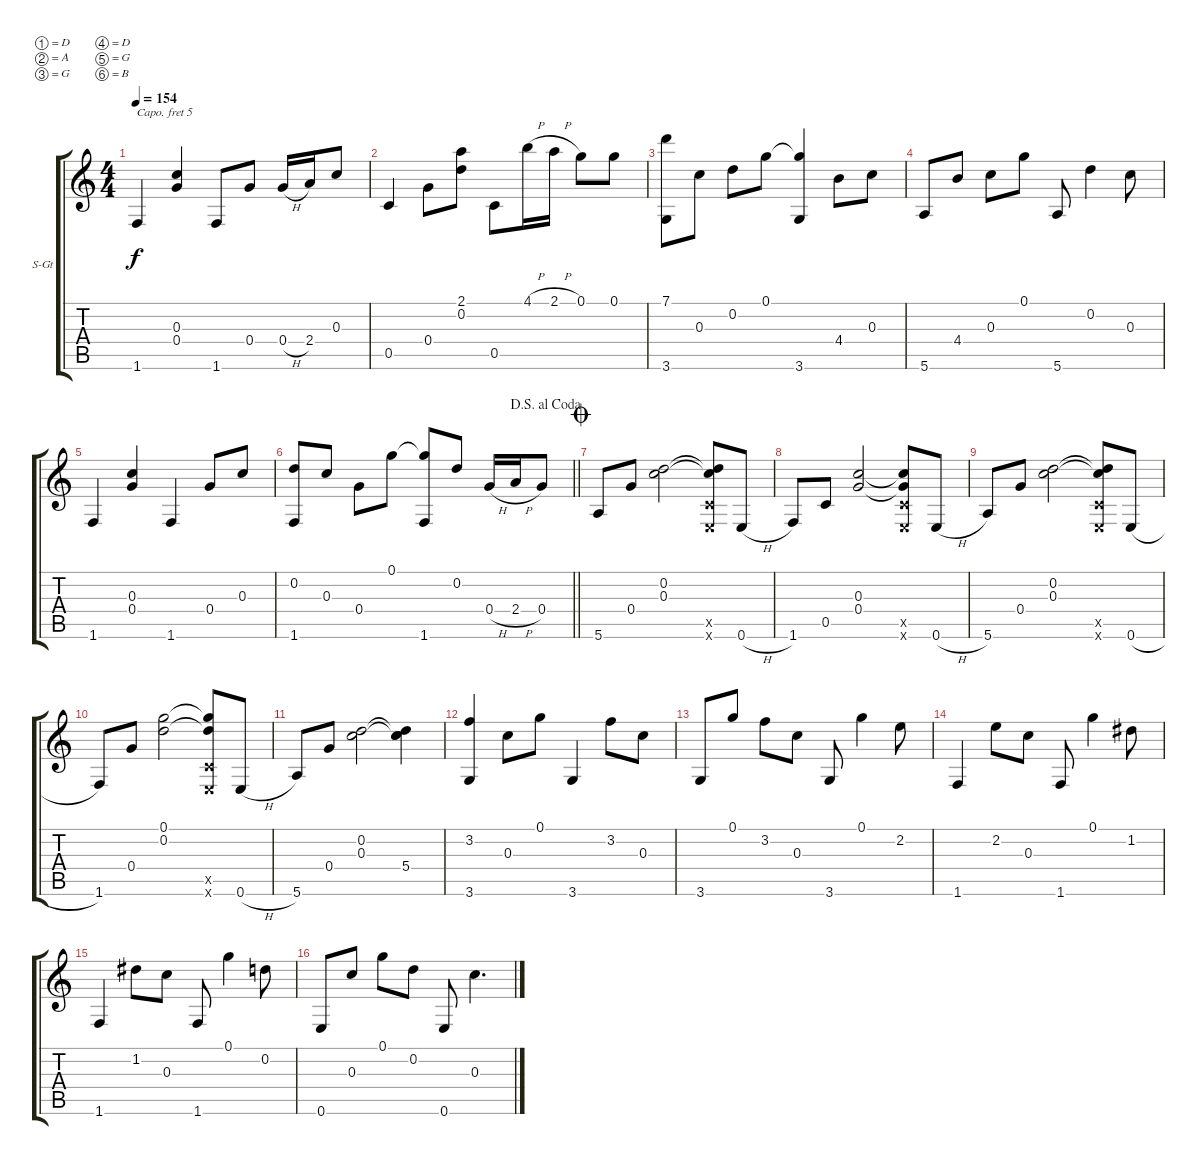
\bracketExtendMode groupsimilarinstruments
\firstSystemTrackNameOrientation horizontal
\otherSystemsTrackNameOrientation horizontal
\track ("Track 1" "S-Gt") {instrument acousticguitarsteel}
\staff {score tabs}
\capo 5
\tuning (D4 A3 G3 D3 G2 B1)
\ts (4 4)
\tempo 154
\clef g2
\ks c
1.6.4{dy f} (0.3 0.4).4 1.6.8 0.4.8 0.4{h}.16 2.4.16 0.3.8 |
0.5.4 0.4.8 (2.1 0.2).8 0.5.8 4.1{h}.16 2.1{h}.16 0.1.8 0.1.8 |
(7.1 3.6).8 0.3.8 0.2.8 0.1.8 (0.1{t} 3.6).4 4.4.8 0.3.8 |
5.6.8 4.4.8 0.3.8 0.1.8 5.6.8 0.2.4 0.3.8 |
1.6.4 (0.3 0.4).4 1.6.4 0.4.8 0.3.8 |
\jump dalsegnoalcoda
\barLineRight lightlight
(0.2 1.6).8 0.3.8 0.4.8 0.1.8 (0.1{t} 1.6).8 0.2.8 0.4{h}.16 2.4{h}.16 0.4.8 |
\jump coda
5.6.8 0.4.8 (0.2 0.3).2 (0.2{t} 0.3{t} 0.5{x} 0.6{x}).8 0.6{h}.8 |
1.6.8 0.5.8 (0.3 0.4).2 (0.3{t} 0.4{t} 0.5{x} 0.6{x}).8 0.6{h}.8 |
5.6.8 0.4.8 (0.2 0.3).2 (0.2{t} 0.3{t} 0.5{x} 0.6{x}).8 0.6{h}.8 |
1.6.8 0.4.8 (0.1 0.2).2 (0.1{t} 0.2{t} 0.5{x} 0.6{x}).8 0.6{h}.8 |
5.6.8 0.4.8 (0.2 0.3).2 (0.2{t} 0.3{t} 5.4).4 |
(3.2 3.6).4 0.3.8 0.1.8 3.6.4 3.2.8 0.3.8 |
3.6.8 0.1.8 3.2.8 0.3.8 3.6.8 0.1.4 2.2.8 |
1.6.4 2.2.8 0.3.8 1.6.8 0.1.4 1.2.8 |
1.6.4 1.2.8 0.3.8 1.6.8 0.1.4 0.2.8 |
0.6.8 0.3.8 0.1.8 0.2.8 0.6.8 0.3.4{d}
